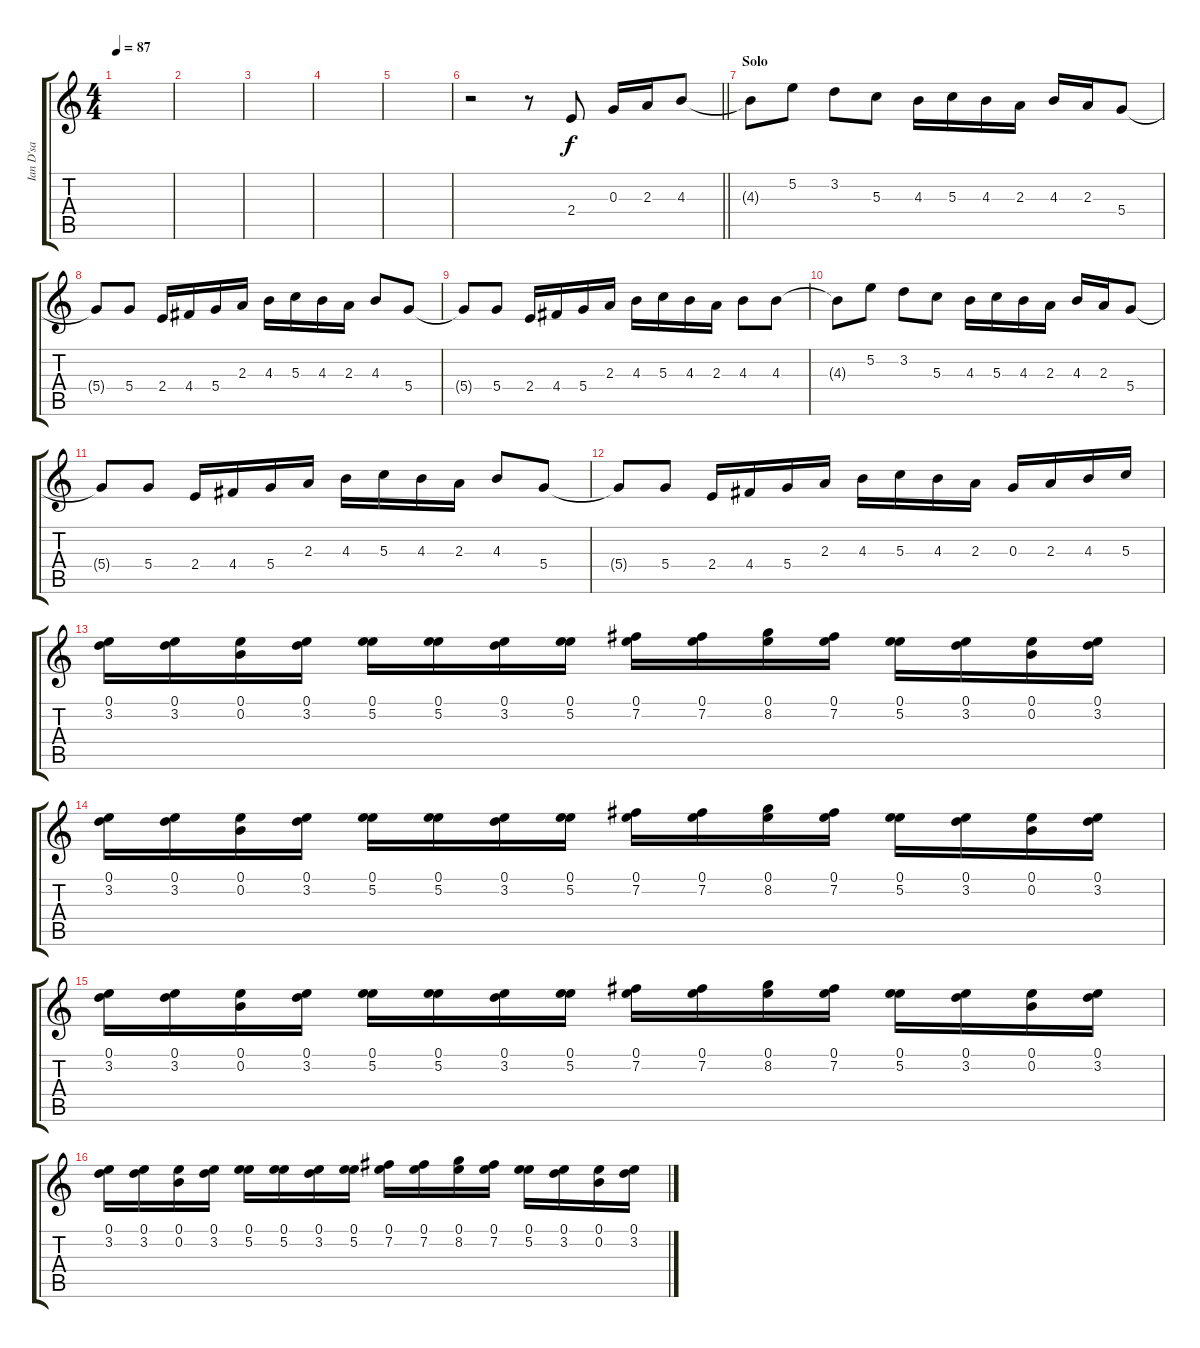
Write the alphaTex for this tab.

\track ("Ian D'sa" "Ian D'sa") {instrument electricguitarclean}
\staff {score tabs}
\tuning (E4 B3 G3 D3 A2 D2) {hide}
\ts (4 4)
\tempo 87
\clef g2
\ks c
|
|
|
|
|
\barLineRight lightlight
r.2 r.8 2.4.8{dy f instrument distortionguitar} 0.3.16 2.3.16 4.3.8 |
\section ("" "Solo")
4.3{t}.8 5.2.8 3.2.8 5.3.8 4.3.16 5.3.16 4.3.16 2.3.16 4.3.16 2.3.16 5.4.8 |
5.4{t}.8 5.4.8 2.4.16 4.4.16 5.4.16 2.3.16 4.3.16 5.3.16 4.3.16 2.3.16 4.3.8 5.4.8 |
5.4{t}.8 5.4.8 2.4.16 4.4.16 5.4.16 2.3.16 4.3.16 5.3.16 4.3.16 2.3.16 4.3.8 4.3.8 |
4.3{t}.8 5.2.8 3.2.8 5.3.8 4.3.16 5.3.16 4.3.16 2.3.16 4.3.16 2.3.16 5.4.8 |
5.4{t}.8 5.4.8 2.4.16 4.4.16 5.4.16 2.3.16 4.3.16 5.3.16 4.3.16 2.3.16 4.3.8 5.4.8 |
5.4{t}.8 5.4.8 2.4.16 4.4.16 5.4.16 2.3.16 4.3.16 5.3.16 4.3.16 2.3.16 0.3.16 2.3.16 4.3.16 5.3.16 |
(0.1 3.2).16 (0.1 3.2).16 (0.1 0.2).16 (0.1 3.2).16 (0.1 5.2).16 (0.1 5.2).16 (0.1 3.2).16 (0.1 5.2).16 (0.1 7.2).16 (0.1 7.2).16 (0.1 8.2).16 (0.1 7.2).16 (0.1 5.2).16 (0.1 3.2).16 (0.1 0.2).16 (0.1 3.2).16 |
(0.1 3.2).16 (0.1 3.2).16 (0.1 0.2).16 (0.1 3.2).16 (0.1 5.2).16 (0.1 5.2).16 (0.1 3.2).16 (0.1 5.2).16 (0.1 7.2).16 (0.1 7.2).16 (0.1 8.2).16 (0.1 7.2).16 (0.1 5.2).16 (0.1 3.2).16 (0.1 0.2).16 (0.1 3.2).16 |
(0.1 3.2).16 (0.1 3.2).16 (0.1 0.2).16 (0.1 3.2).16 (0.1 5.2).16 (0.1 5.2).16 (0.1 3.2).16 (0.1 5.2).16 (0.1 7.2).16 (0.1 7.2).16 (0.1 8.2).16 (0.1 7.2).16 (0.1 5.2).16 (0.1 3.2).16 (0.1 0.2).16 (0.1 3.2).16 |
(0.1 3.2).16 (0.1 3.2).16 (0.1 0.2).16 (0.1 3.2).16 (0.1 5.2).16 (0.1 5.2).16 (0.1 3.2).16 (0.1 5.2).16 (0.1 7.2).16 (0.1 7.2).16 (0.1 8.2).16 (0.1 7.2).16 (0.1 5.2).16 (0.1 3.2).16 (0.1 0.2).16 (0.1 3.2).16
